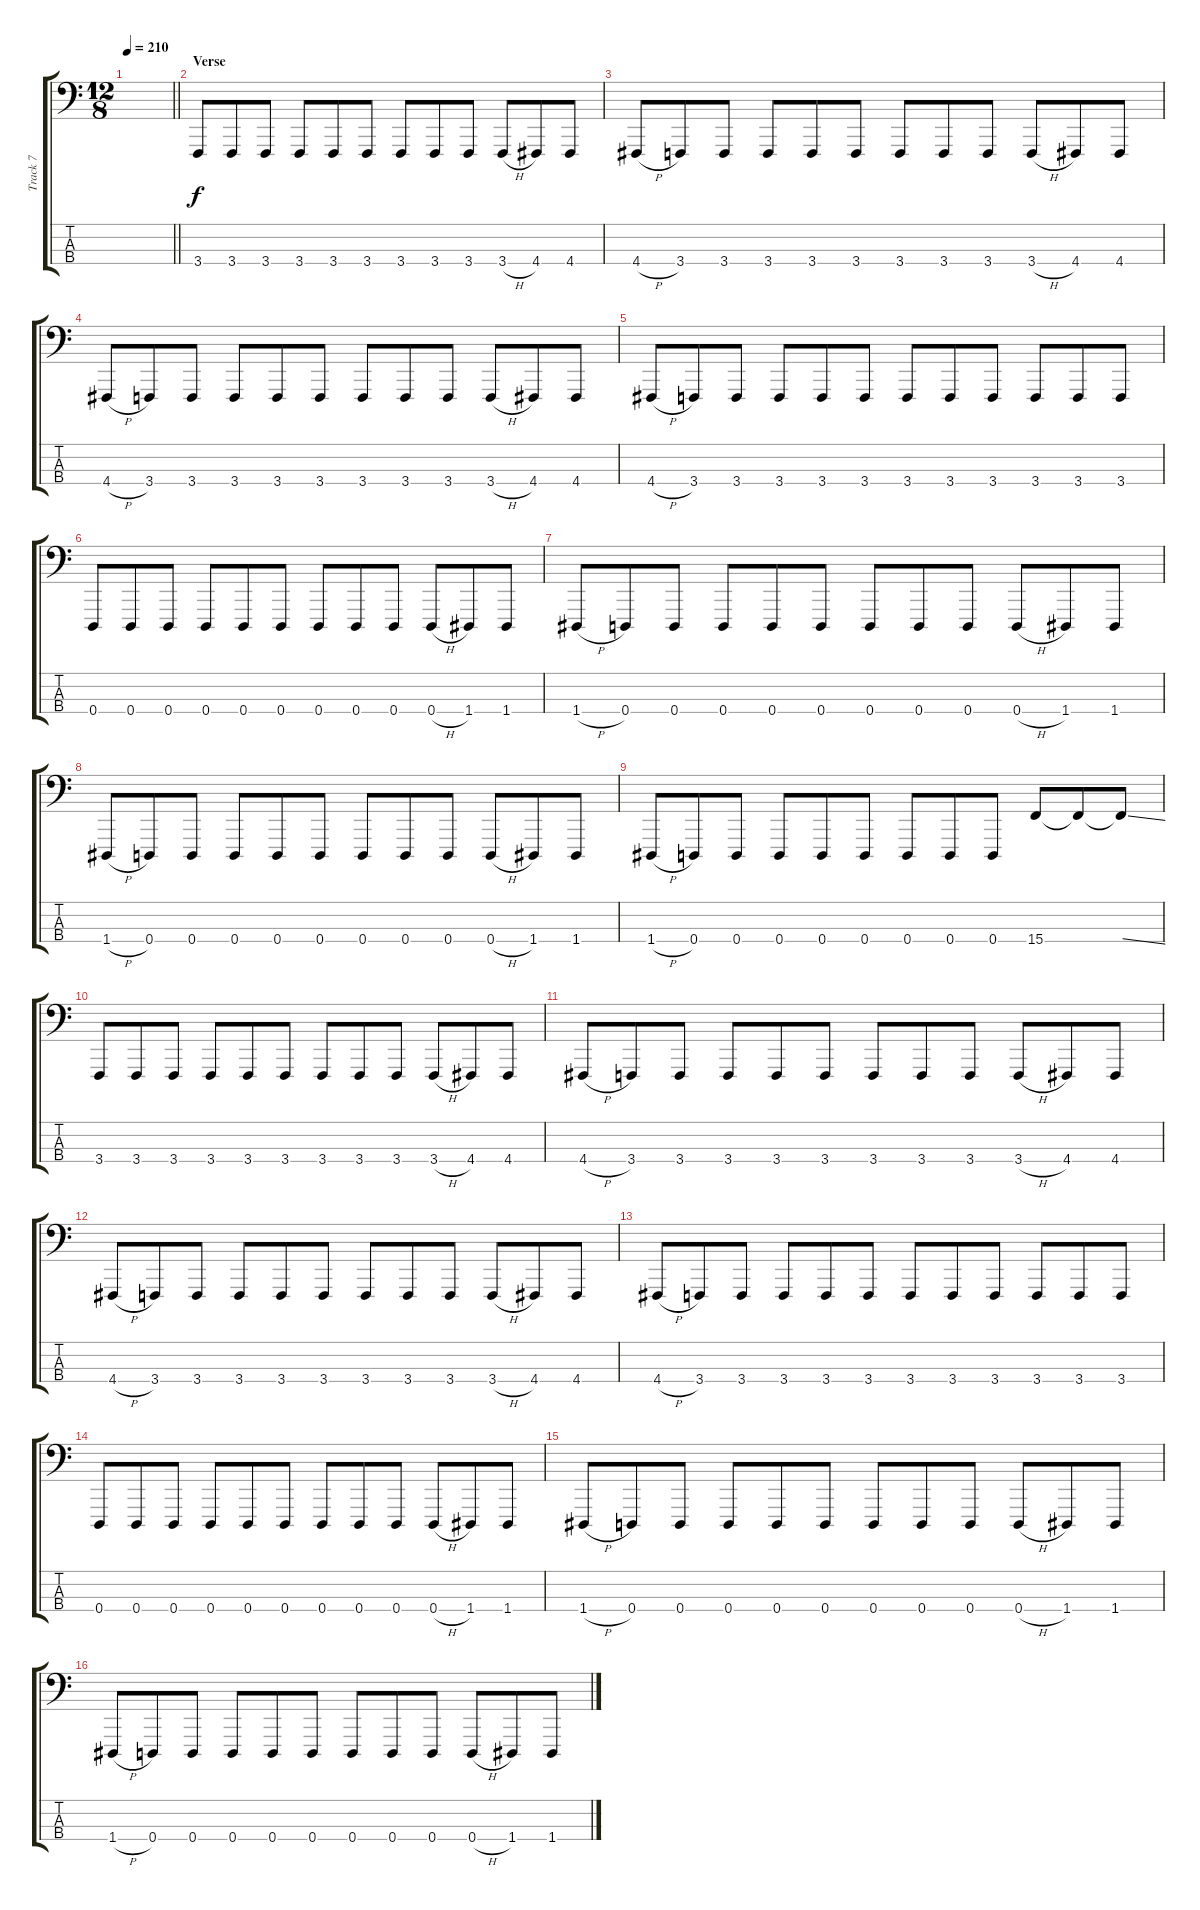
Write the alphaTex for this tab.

\track ("Track 7" "Track 7") {instrument lead8bassandlead}
\staff {score tabs}
\tuning (F2 C2 G1 D1) {hide}
\ts (12 8)
\tempo 210
\clef f4
\barLineRight lightlight
\ks c
|
\section ("" "Verse")
3.4.8 3.4.8 3.4.8 3.4.8 3.4.8 3.4.8 3.4.8 3.4.8 3.4.8 3.4{h}.8 4.4.8 4.4.8 |
4.4{h}.8 3.4.8 3.4.8 3.4.8 3.4.8 3.4.8 3.4.8 3.4.8 3.4.8 3.4{h}.8 4.4.8 4.4.8 |
4.4{h}.8 3.4.8 3.4.8 3.4.8 3.4.8 3.4.8 3.4.8 3.4.8 3.4.8 3.4{h}.8 4.4.8 4.4.8 |
4.4{h}.8 3.4.8 3.4.8 3.4.8 3.4.8 3.4.8 3.4.8 3.4.8 3.4.8 3.4.8 3.4.8 3.4.8 |
0.4.8 0.4.8 0.4.8 0.4.8 0.4.8 0.4.8 0.4.8 0.4.8 0.4.8 0.4{h}.8 1.4.8 1.4.8 |
1.4{h}.8 0.4.8 0.4.8 0.4.8 0.4.8 0.4.8 0.4.8 0.4.8 0.4.8 0.4{h}.8 1.4.8 1.4.8 |
1.4{h}.8 0.4.8 0.4.8 0.4.8 0.4.8 0.4.8 0.4.8 0.4.8 0.4.8 0.4{h}.8 1.4.8 1.4.8 |
1.4{h}.8 0.4.8 0.4.8 0.4.8 0.4.8 0.4.8 0.4.8 0.4.8 0.4.8 15.4.8 15.4{t}.8 15.4{ss t}.8 |
3.4.8 3.4.8 3.4.8 3.4.8 3.4.8 3.4.8 3.4.8 3.4.8 3.4.8 3.4{h}.8 4.4.8 4.4.8 |
4.4{h}.8 3.4.8 3.4.8 3.4.8 3.4.8 3.4.8 3.4.8 3.4.8 3.4.8 3.4{h}.8 4.4.8 4.4.8 |
4.4{h}.8 3.4.8 3.4.8 3.4.8 3.4.8 3.4.8 3.4.8 3.4.8 3.4.8 3.4{h}.8 4.4.8 4.4.8 |
4.4{h}.8 3.4.8 3.4.8 3.4.8 3.4.8 3.4.8 3.4.8 3.4.8 3.4.8 3.4.8 3.4.8 3.4.8 |
0.4.8 0.4.8 0.4.8 0.4.8 0.4.8 0.4.8 0.4.8 0.4.8 0.4.8 0.4{h}.8 1.4.8 1.4.8 |
1.4{h}.8 0.4.8 0.4.8 0.4.8 0.4.8 0.4.8 0.4.8 0.4.8 0.4.8 0.4{h}.8 1.4.8 1.4.8 |
1.4{h}.8 0.4.8 0.4.8 0.4.8 0.4.8 0.4.8 0.4.8 0.4.8 0.4.8 0.4{h}.8 1.4.8 1.4.8
